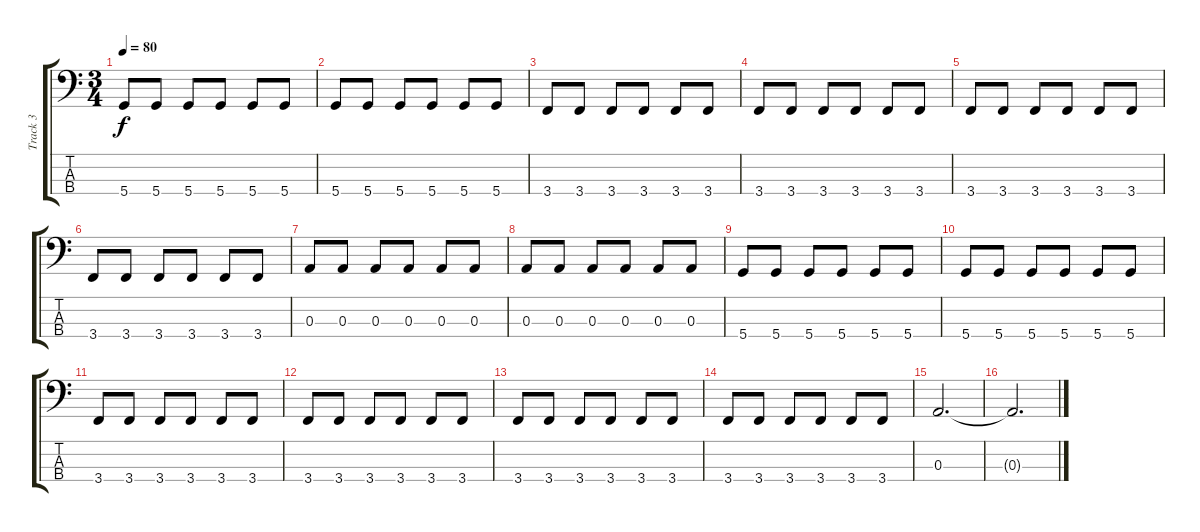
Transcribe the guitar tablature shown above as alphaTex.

\track ("Track 3" "Track 3") {instrument electricbasspick}
\staff {score tabs}
\tuning (G2 D2 A1 D1) {hide}
\ts (3 4)
\tempo 80
\clef f4
\ks c
5.4.8{dy f} 5.4.8 5.4.8 5.4.8 5.4.8 5.4.8 |
5.4.8 5.4.8 5.4.8 5.4.8 5.4.8 5.4.8 |
3.4.8 3.4.8 3.4.8 3.4.8 3.4.8 3.4.8 |
3.4.8 3.4.8 3.4.8 3.4.8 3.4.8 3.4.8 |
3.4.8 3.4.8 3.4.8 3.4.8 3.4.8 3.4.8 |
3.4.8 3.4.8 3.4.8 3.4.8 3.4.8 3.4.8 |
0.3.8 0.3.8 0.3.8 0.3.8 0.3.8 0.3.8 |
0.3.8 0.3.8 0.3.8 0.3.8 0.3.8 0.3.8 |
5.4.8 5.4.8 5.4.8 5.4.8 5.4.8 5.4.8 |
5.4.8 5.4.8 5.4.8 5.4.8 5.4.8 5.4.8 |
3.4.8 3.4.8 3.4.8 3.4.8 3.4.8 3.4.8 |
3.4.8 3.4.8 3.4.8 3.4.8 3.4.8 3.4.8 |
3.4.8 3.4.8 3.4.8 3.4.8 3.4.8 3.4.8 |
3.4.8 3.4.8 3.4.8 3.4.8 3.4.8 3.4.8 |
0.3.2{d} |
0.3{t}.2{d}
